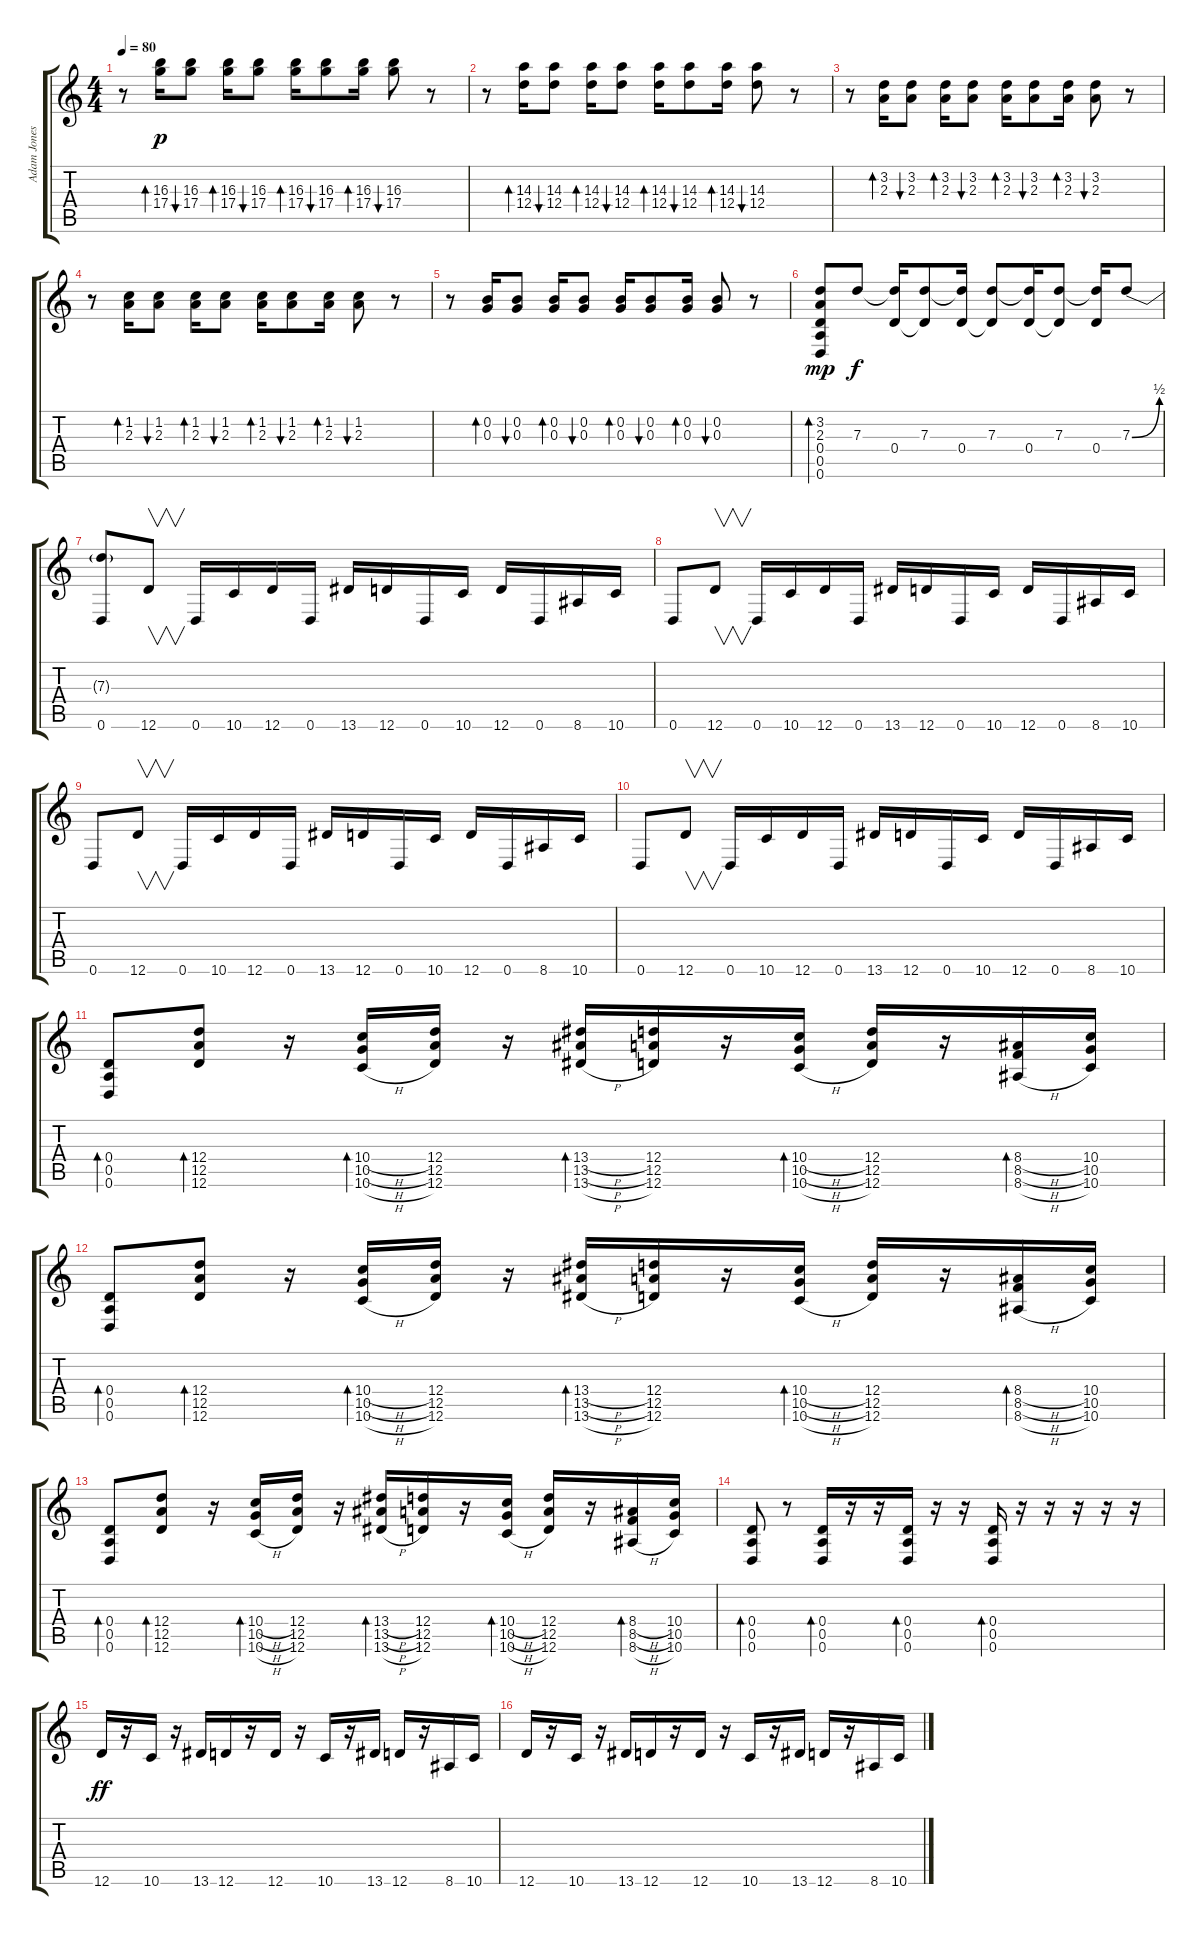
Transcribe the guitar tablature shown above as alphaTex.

\track ("Adam Jones (right)" "Adam Jones") {instrument overdrivenguitar}
\staff {score tabs}
\tuning (E4 B3 G3 D3 A2 D2) {hide}
\ts (4 4)
\tempo 80
\clef g2
\ks c
r.8{dy p} (16.3 17.4).16{bd 30} (16.3 17.4).8{bu 30} (16.3 17.4).16{bd 30} (16.3 17.4).8{bu 30} (16.3 17.4).16{bd 30} (16.3 17.4).8{bu 30} (16.3 17.4).16{bd 30} (16.3 17.4).8{bu 30} r.8 |
r.8 (14.3 12.4).16{bd 30} (14.3 12.4).8{bu 30} (14.3 12.4).16{bd 30} (14.3 12.4).8{bu 30} (14.3 12.4).16{bd 30} (14.3 12.4).8{bu 30} (14.3 12.4).16{bd 30} (14.3 12.4).8{bu 30} r.8 |
r.8 (3.2 2.3).16{bd 30} (3.2 2.3).8{bu 30} (3.2 2.3).16{bd 30} (3.2 2.3).8{bu 30} (3.2 2.3).16{bd 30} (3.2 2.3).8{bu 30} (3.2 2.3).16{bd 30} (3.2 2.3).8{bu 30} r.8 |
r.8 (1.2 2.3).16{bd 30} (1.2 2.3).8{bu 30} (1.2 2.3).16{bd 30} (1.2 2.3).8{bu 30} (1.2 2.3).16{bd 30} (1.2 2.3).8{bu 30} (1.2 2.3).16{bd 30} (1.2 2.3).8{bu 30} r.8 |
r.8 (0.2 0.3).16{bd 30} (0.2 0.3).8{bu 30} (0.2 0.3).16{bd 30} (0.2 0.3).8{bu 30} (0.2 0.3).16{bd 30} (0.2 0.3).8{bu 30} (0.2 0.3).16{bd 30} (0.2 0.3).8{bu 30} r.8 |
(3.2 2.3 0.4 0.5 0.6).8{bd 30 dy mp instrument overdrivenguitar} 7.3.8{dy f} (7.3{t} 0.4).16 (7.3 0.4{t}).8 (7.3{t} 0.4).16 (7.3 0.4{t}).8 (7.3{t} 0.4).16 (7.3 0.4{t}).8 (7.3{t} 0.4).16 7.3{be (bend 0 0 60 2)}.8 |
(7.3{t} 0.6).8 12.6.8{v} 0.6.16 10.6.16 12.6.16 0.6.16 13.6.16 12.6.16 0.6.16 10.6.16 12.6.16 0.6.16 8.6.16 10.6.16 |
0.6.8 12.6.8{v} 0.6.16 10.6.16 12.6.16 0.6.16 13.6.16 12.6.16 0.6.16 10.6.16 12.6.16 0.6.16 8.6.16 10.6.16 |
0.6.8 12.6.8{v} 0.6.16 10.6.16 12.6.16 0.6.16 13.6.16 12.6.16 0.6.16 10.6.16 12.6.16 0.6.16 8.6.16 10.6.16 |
0.6.8 12.6.8{v} 0.6.16 10.6.16 12.6.16 0.6.16 13.6.16 12.6.16 0.6.16 10.6.16 12.6.16 0.6.16 8.6.16 10.6.16 |
(0.4 0.5 0.6).8{bd 30} (12.4 12.5 12.6).8{bd 30} r.16 (10.4{h} 10.5{h} 10.6{h}).16{bd 30} (12.4 12.5 12.6).16 r.16 (13.4{h} 13.5{h} 13.6{h}).16{bd 30} (12.4 12.5 12.6).16 r.16 (10.4{h} 10.5{h} 10.6{h}).16{bd 30} (12.4 12.5 12.6).16 r.16 (8.4{h} 8.5{h} 8.6{h}).16{bd 30} (10.4 10.5 10.6).16 |
(0.4 0.5 0.6).8{bd 30} (12.4 12.5 12.6).8{bd 30} r.16 (10.4{h} 10.5{h} 10.6{h}).16{bd 30} (12.4 12.5 12.6).16 r.16 (13.4{h} 13.5{h} 13.6{h}).16{bd 30} (12.4 12.5 12.6).16 r.16 (10.4{h} 10.5{h} 10.6{h}).16{bd 30} (12.4 12.5 12.6).16 r.16 (8.4{h} 8.5{h} 8.6{h}).16{bd 30} (10.4 10.5 10.6).16 |
(0.4 0.5 0.6).8{bd 30} (12.4 12.5 12.6).8{bd 30} r.16 (10.4{h} 10.5{h} 10.6{h}).16{bd 30} (12.4 12.5 12.6).16 r.16 (13.4{h} 13.5{h} 13.6{h}).16{bd 30} (12.4 12.5 12.6).16 r.16 (10.4{h} 10.5{h} 10.6{h}).16{bd 30} (12.4 12.5 12.6).16 r.16 (8.4{h} 8.5{h} 8.6{h}).16{bd 30} (10.4 10.5 10.6).16 |
(0.4 0.5 0.6).8{bd 30} r.8 (0.4 0.5 0.6).16{bd 30} r.16 r.16 (0.4 0.5 0.6).16{bd 30} r.16 r.16 (0.4 0.5 0.6).16{bd 30} r.16 r.16 r.16 r.16 r.16 |
12.6.16{dy ff} r.16 10.6.16 r.16 13.6.16 12.6.16 r.16 12.6.16 r.16 10.6.16 r.16 13.6.16 12.6.16 r.16 8.6.16 10.6.16 |
12.6.16 r.16 10.6.16 r.16 13.6.16 12.6.16 r.16 12.6.16 r.16 10.6.16 r.16 13.6.16 12.6.16 r.16 8.6.16 10.6.16
